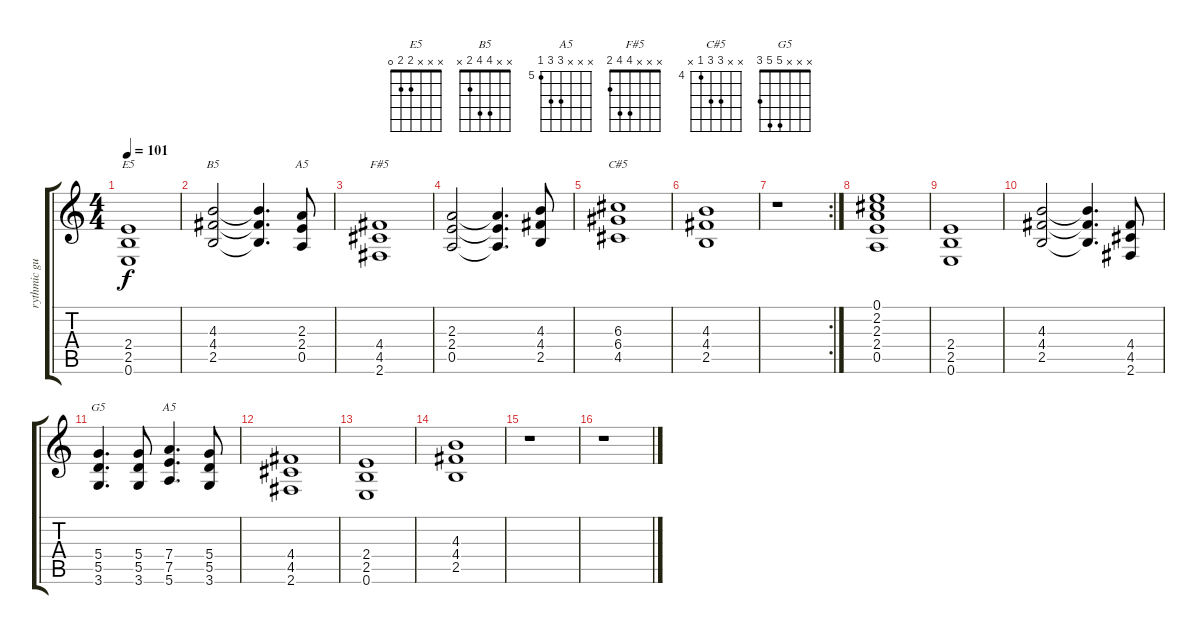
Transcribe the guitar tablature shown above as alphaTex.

\track ("rythmic guitar" "rythmic gu") {instrument distortionguitar}
\staff {score tabs}
\tuning (E4 B3 G3 D3 A2 E2) {hide}
\chord ("E5" x x x 2 2 0)
\chord ("B5" x x 4 4 2 x)
\chord ("A5" x x 2 2 0 x)
\chord ("F#5" x x x 4 4 2)
\chord ("C#5" x x 6 6 4 x) {firstfret 4}
\chord ("G5" x x x 5 5 3)
\chord ("A5" x x x 7 7 5) {firstfret 5}
\ts (4 4)
\tempo 101
\clef g2
\ks c
(2.4 2.5 0.6).1{ch "E5" dy f} |
(4.3 4.4 2.5).2{ch "B5"} (4.3{t} 4.4{t} 2.5{t}).4{d} (2.3 2.4 0.5).8{ch "A5"} |
(4.4 4.5 2.6).1{ch "F#5"} |
(2.3 2.4 0.5).2 (2.3{t} 2.4{t} 0.5{t}).4{d} (4.3 4.4 2.5).8 |
(6.3 6.4 4.5).1{ch "C#5"} |
(4.3 4.4 2.5).1 |
\rc 2
r.1 |
(0.1 2.2 2.3 2.4 0.5).1 |
(2.4 2.5 0.6).1 |
(4.3 4.4 2.5).2 (4.3{t} 4.4{t} 2.5{t}).4{d} (4.4 4.5 2.6).8 |
(5.4 5.5 3.6).4{d ch "G5"} (5.4 5.5 3.6).8 (7.4 7.5 5.6).4{d ch "A5"} (5.4 5.5 3.6).8 |
(4.4 4.5 2.6).1 |
(2.4 2.5 0.6).1 |
(4.3 4.4 2.5).1 |
r.1 |
r.1
